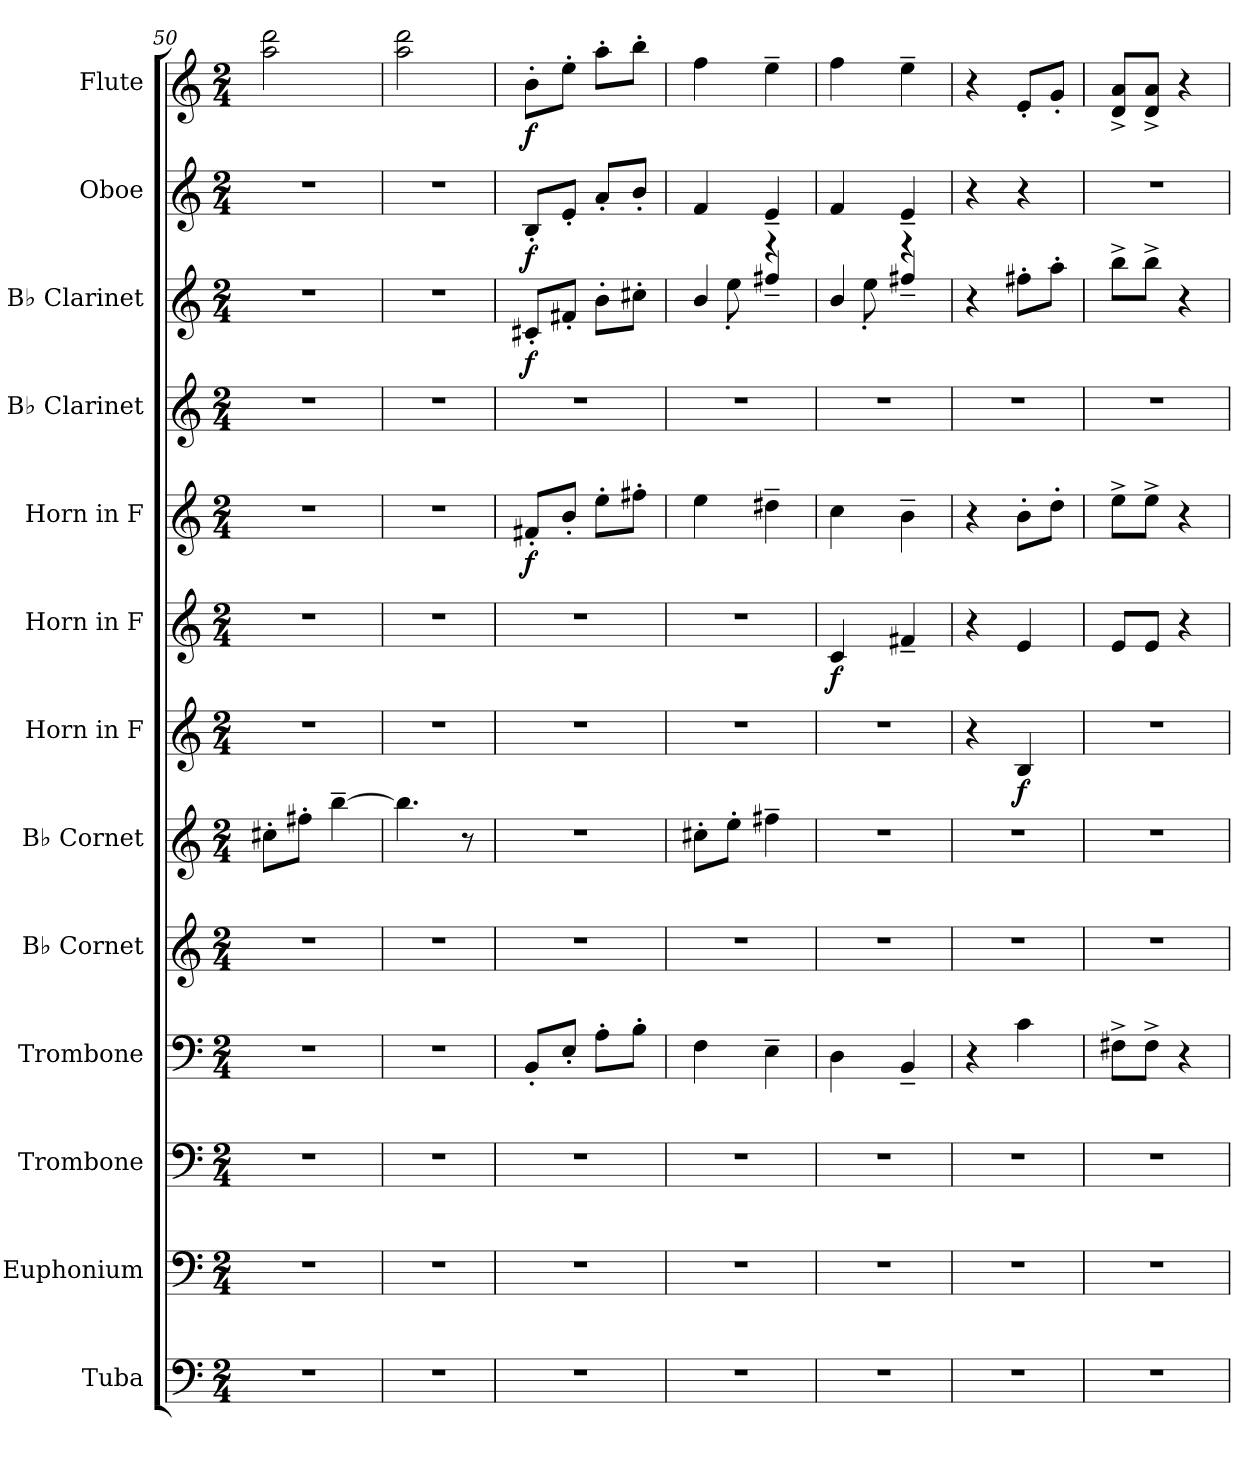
**kern	**kern	**kern	**kern	**kern	**kern	**kern	**dynam	**kern	**dynam	**kern	**dynam	**kern	**kern	**dynam	**kern	**dynam	**kern	**dynam
*part13	*part12	*part11	*part10	*part9	*part8	*part7	*part7	*part6	*part6	*part5	*part5	*part4	*part3	*part3	*part2	*part2	*part1	*part1
*staff13	*staff12	*staff11	*staff10	*staff9	*staff8	*staff7	*staff7	*staff6	*staff6	*staff5	*staff5	*staff4	*staff3	*staff3	*staff2	*staff2	*staff1	*staff1
*I"Tuba	*I"Euphonium	*I"Trombone	*I"Trombone	*I"B♭ Cornet	*I"B♭ Cornet	*I"Horn in F	*	*I"Horn in F	*	*I"Horn in F	*	*I"B♭ Clarinet	*I"B♭ Clarinet	*	*I"Oboe	*	*I"Flute	*
*I'Tba.	*I'Euph.	*I'Tbn.	*I'Tbn.	*I'B♭ Cnt.	*I'B♭ Cnt.	*	*	*	*	*	*	*I'B♭ Cl.	*I'B♭ Cl.	*	*I'Ob.	*	*I'Fl.	*
*clefF4	*clefF4	*clefF4	*clefF4	*clefG2	*clefG2	*clefG2	*	*clefG2	*	*clefG2	*	*clefG2	*clefG2	*	*clefG2	*	*clefG2	*
*	*	*	*	*ITrd1c2	*ITrd1c2	*ITrd4c7	*	*ITrd4c7	*	*ITrd4c7	*	*ITrd1c2	*ITrd1c2	*	*	*	*	*
*k[]	*k[]	*k[]	*k[]	*k[b-e-]	*k[b-e-]	*k[b-]	*	*k[b-]	*	*k[b-]	*	*k[b-e-]	*k[b-e-]	*	*k[]	*	*k[]	*
*M2/4	*M2/4	*M2/4	*M2/4	*M2/4	*M2/4	*M2/4	*	*M2/4	*	*M2/4	*	*M2/4	*M2/4	*	*M2/4	*	*M2/4	*
=50	=50	=50	=50	=50	=50	=50	=50	=50	=50	=50	=50	=50	=50	=50	=50	=50	=50	=50
2r	2r	2r	2r	2r	8bn'\L	2r	.	2r	.	2r	.	2r	2r	.	2r	.	2aa\ 2ddd\	.
.	.	.	.	.	8een'\J	.	.	.	.	.	.	.	.	.	.	.	.	.
.	.	.	.	.	[4aa~\	.	.	.	.	.	.	.	.	.	.	.	.	.
=51	=51	=51	=51	=51	=51	=51	=51	=51	=51	=51	=51	=51	=51	=51	=51	=51	=51	=51
2r	2r	2r	2r	2r	4.aa\]	2r	.	2r	.	2r	.	2r	2r	.	2r	.	2aa\ 2ddd\	.
.	.	.	.	.	8r	.	.	.	.	.	.	.	.	.	.	.	.	.
!!LO:PB:g=z
=52	=52	=52	=52	=52	=52	=52	=52	=52	=52	=52	=52	=52	=52	=52	=52	=52	=52	=52
!	!	!	!	!	!	!	!	!	!	!	!LO:DY:b	!	!	!LO:DY:b	!	!LO:DY:b	!	!LO:DY:b
2r	2r	2r	8BB'/L	2r	2r	2r	.	2r	.	8Bn'/L	f	2r	8Bn'/L	f	8B'/L	f	8b'\L	f
.	.	.	8E'/J	.	.	.	.	.	.	8e'/J	.	.	8en'/J	.	8e'/J	.	8ee'\J	.
.	.	.	8A'\L	.	.	.	.	.	.	8a'\L	.	.	8a'\L	.	8a'/L	.	8aa'\L	.
.	.	.	8B'\J	.	.	.	.	.	.	8bn'\J	.	.	8bn'\J	.	8b'/J	.	8bb'\J	.
=53	=53	=53	=53	=53	=53	=53	=53	=53	=53	=53	=53	=53	=53	=53	=53	=53	=53	=53
*	*	*	*	*	*	*	*	*	*	*	*	*	*^	*	*	*	*	*
2r	2r	2r	4F\	2r	8bn'\L	2r	.	2r	.	4a\	.	2r	4a/	8ryy	.	4f/	.	4ff\	.
.	.	.	.	.	8dd'\J	.	.	.	.	.	.	.	.	8dd'\	.	.	.	.	.
.	.	.	4E~\	.	4een~\	.	.	.	.	4g#X~\	.	.	4r	4een~/	.	4e~/	.	4ee~\	.
=54	=54	=54	=54	=54	=54	=54	=54	=54	=54	=54	=54	=54	=54	=54	=54	=54	=54	=54	=54
!	!	!	!	!	!	!	!	!	!LO:DY:b	!	!	!	!	!	!	!	!	!	!
2r	2r	2r	4D\	2r	2r	2r	.	4F/	f	4f\	.	2r	4a/	8ryy	.	4f/	.	4ff\	.
.	.	.	.	.	.	.	.	.	.	.	.	.	.	8dd'\	.	.	.	.	.
.	.	.	4BB~/	.	.	.	.	4Bn~/	.	4e~\	.	.	4r	4een~/	.	4e~/	.	4ee~\	.
*	*	*	*	*	*	*	*	*	*	*	*	*	*v	*v	*	*	*	*	*
=55	=55	=55	=55	=55	=55	=55	=55	=55	=55	=55	=55	=55	=55	=55	=55	=55	=55	=55
2r	2r	2r	4r	2r	2r	4r	.	4r	.	4r	.	2r	4r	.	4r	.	4r	.
!	!	!	!	!	!	!	!LO:DY:b	!	!	!	!	!	!	!	!	!	!	!
.	.	.	4c\	.	.	4E/	f	4A/	.	8e'\L	.	.	8een'\L	.	4r	.	8e'/L	.
.	.	.	.	.	.	.	.	.	.	8g'\J	.	.	8gg'\J	.	.	.	8g'/J	.
=56	=56	=56	=56	=56	=56	=56	=56	=56	=56	=56	=56	=56	=56	=56	=56	=56	=56	=56
2r	2r	2r	8F#X^\L	2r	2r	2r	.	8A/L	.	8a^\L	.	2r	8aa^\L	.	2r	.	8d/^ 8a/^L	.
.	.	.	8F#^\J	.	.	.	.	8A/J	.	8a^\J	.	.	8aa^\J	.	.	.	8d/^ 8a/^J	.
.	.	.	4r	.	.	.	.	4r	.	4r	.	.	4r	.	.	.	4r	.
=	=	=	=	=	=	=	=	=	=	=	=	=	=	=	=	=	=	=
*-	*-	*-	*-	*-	*-	*-	*-	*-	*-	*-	*-	*-	*-	*-	*-	*-	*-	*-
